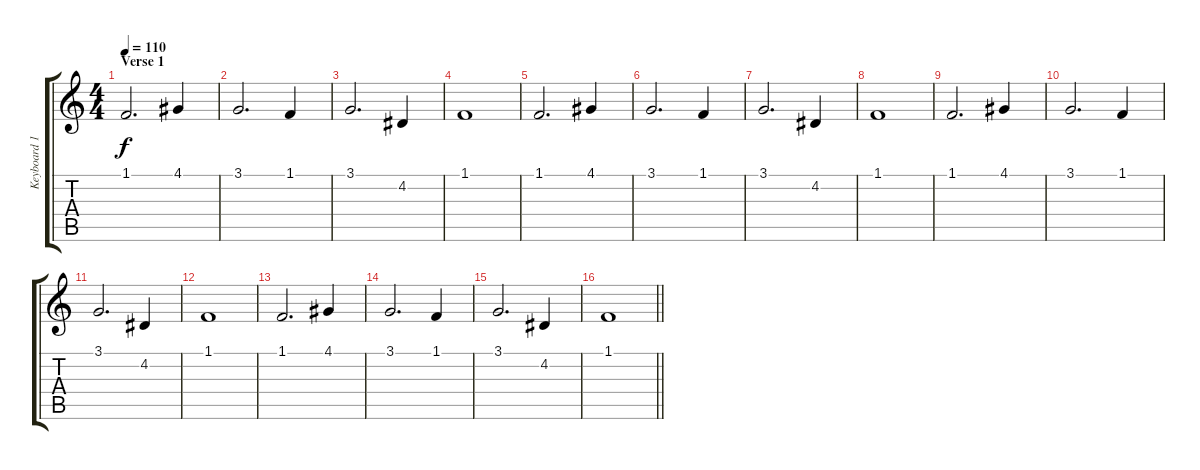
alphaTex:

\track ("Keyboard 1 (Mid)" "Keyboard 1") {instrument stringensemble1}
\staff {score tabs}
\tuning (E4 B3 G3 D3 A2 E2) {hide}
\ts (4 4)
\section ("" "Verse 1")
\tempo 110
\clef g2
\ks c
1.1.2{d dy f} 4.1.4 |
3.1.2{d} 1.1.4 |
3.1.2{d} 4.2.4 |
1.1.1 |
1.1.2{d} 4.1.4 |
3.1.2{d} 1.1.4 |
3.1.2{d} 4.2.4 |
1.1.1 |
1.1.2{d} 4.1.4 |
3.1.2{d} 1.1.4 |
3.1.2{d} 4.2.4 |
1.1.1 |
1.1.2{d} 4.1.4 |
3.1.2{d} 1.1.4 |
3.1.2{d} 4.2.4 |
\barLineRight lightlight
1.1.1
